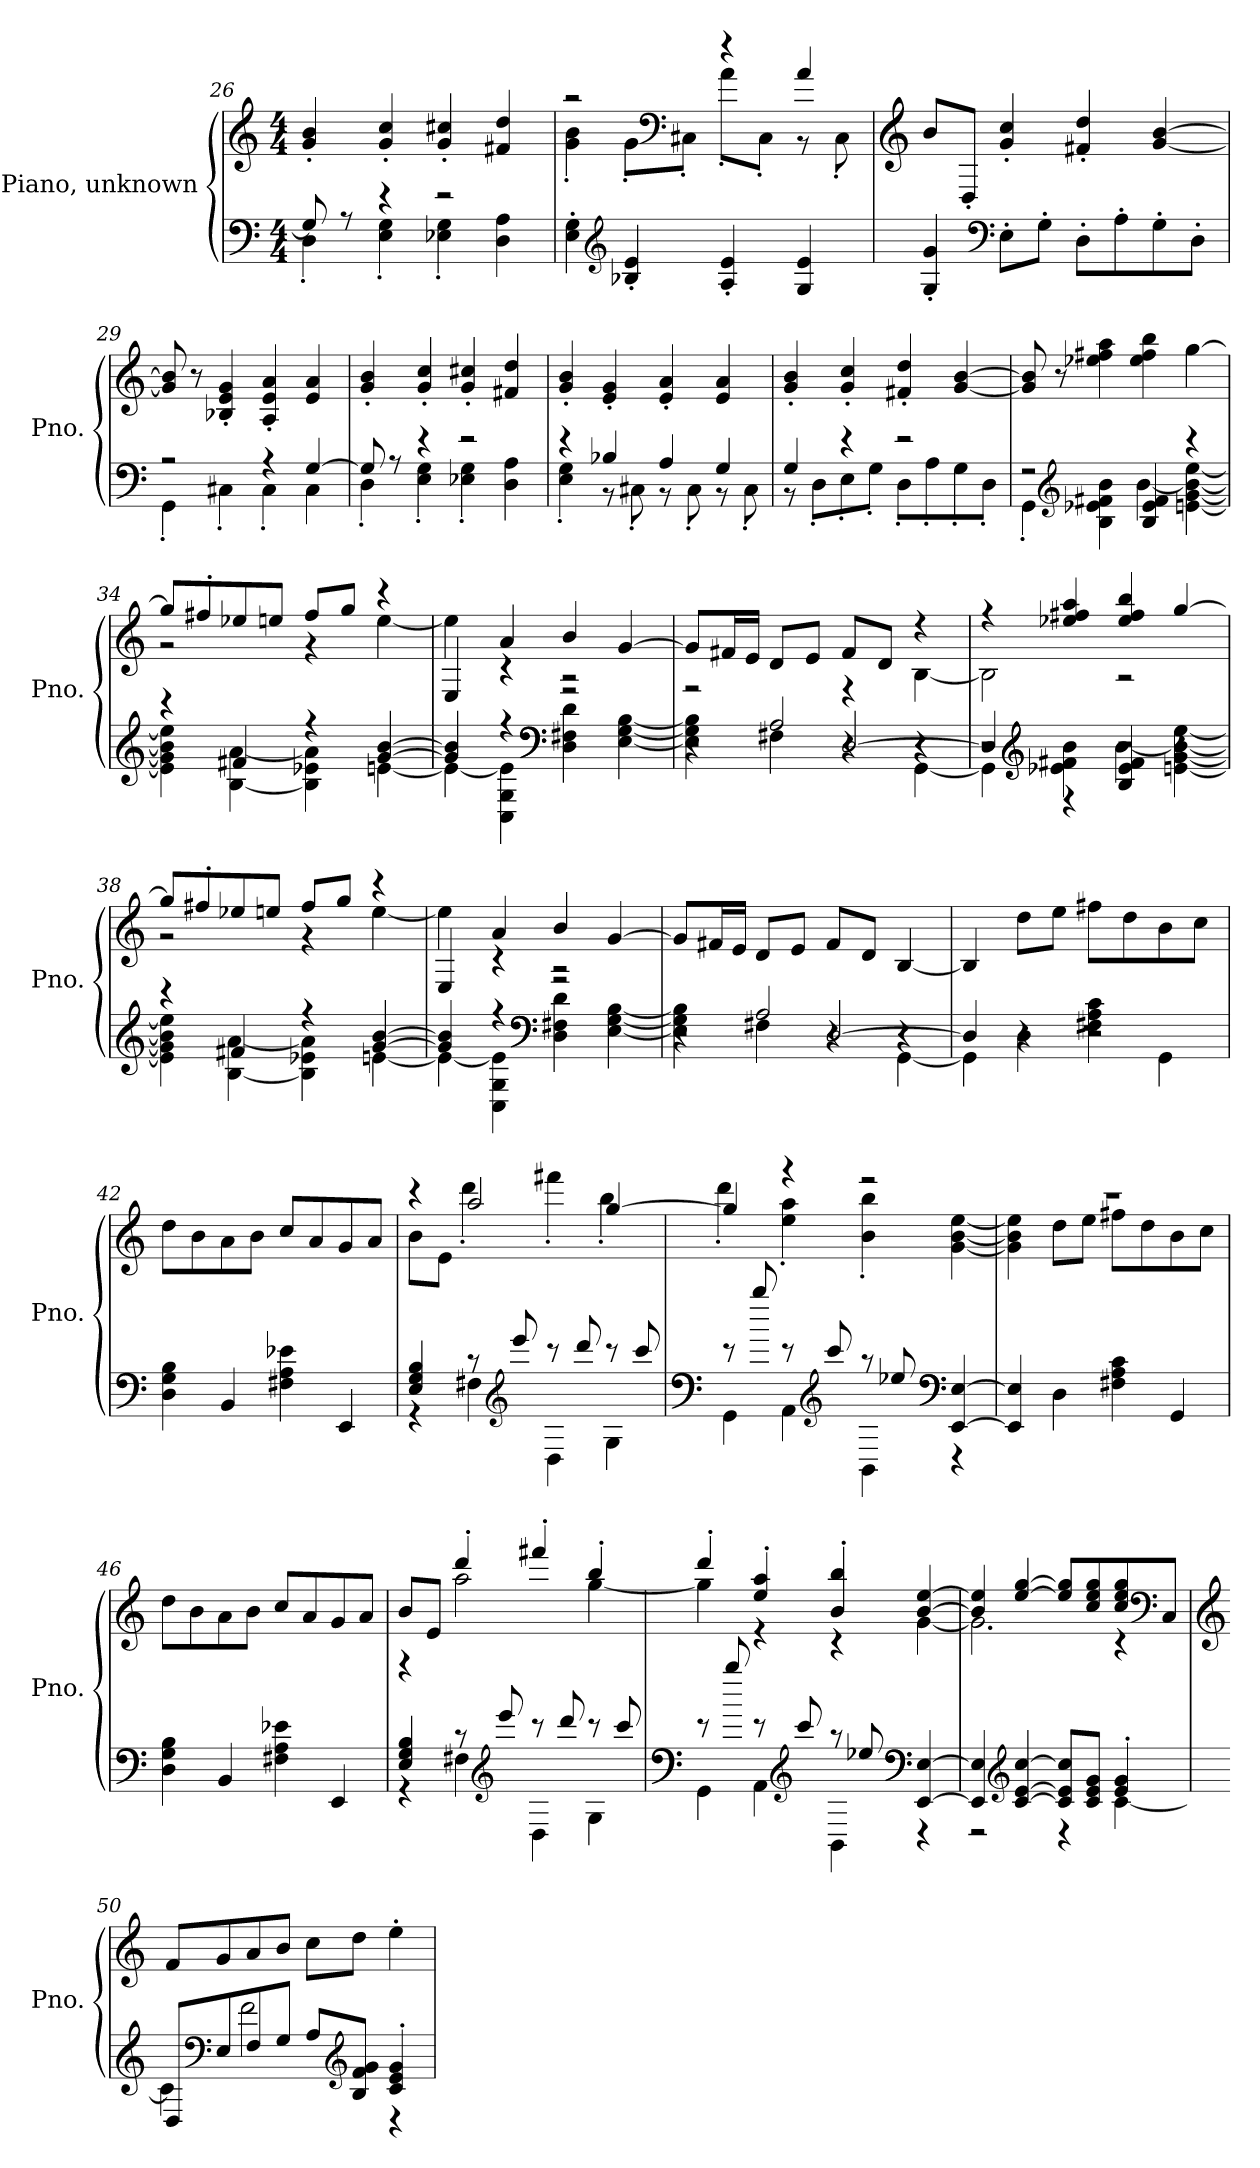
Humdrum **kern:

**kern	**kern
*part1	*part1
*staff2	*staff1
*I"Piano, unknown	*
*I'Pno.	*
*clefF4	*clefG2
*k[]	*k[]
*M4/4	*M4/4
=26	=26
*^	*
8G/]	4D'\	4g/' 4b/'
8r	.	.
4r	4E\' 4G\'	4g/' 4cc/'
2r	4E-X\' 4G\'	4g/' 4cc#X/'
.	4D\ 4A\	4f#X/ 4dd/
*v	*v	*
!!LO:LB:g=z
=27	=27
*	*^
4E\' 4G\'	2r	4g\' 4b\'
*clefG2	*	*
4B-X/' 4e/'	.	8g'\L
*	*clefF4	*
.	.	8C#X'\J
4A/' 4e/'	4r	8a'\L
.	.	8C#'\J
4G/ 4e/	4a/	8r
.	.	8C#'\
*	*v	*v
=28	=28
*	*clefG2
4G/' 4g/'	8b/L
.	8D'/J
*clefF4	*
8E'\L	4g/' 4cc/'
8G'\J	.
8D'\L	4f#X/' 4dd/'
8A'\	.
8G'\	[4g/ [4b/
8D'\J	.
=29	=29
*^	*
2r	4GG'\	8g/] 8b/]
.	.	8r
.	4C#X'\	4B-X/' 4e/' 4g/'
4r	4C#'\	4A/' 4e/' 4a/'
[4G/	4C#\	4e/ 4a/
=30	=30	=30
8G/]	4D'\	4g/' 4b/'
8r	.	.
4r	4E\' 4G\'	4g/' 4cc/'
2r	4E-X\' 4G\'	4g/' 4cc#X/'
.	4D\ 4A\	4f#X/ 4dd/
!!LO:PB:g=z
=31	=31	=31
4r	4E\' 4G\'	4g/' 4b/'
4B-X/	8r	4e/' 4g/'
.	8C#X'\	.
4A/	8r	4e/' 4a/'
.	8C#'\	.
4G/	8r	4e/ 4a/
.	8C#'\	.
=32	=32	=32
4G/	8r	4g/' 4b/'
.	8D'\L	.
4r	8E'\	4g/' 4cc/'
.	8G'\J	.
2r	8D'\L	4f#X/' 4dd/'
.	8A'\	.
.	8G'\	[4g/ [4b/
.	8D'\J	.
=33	=33	=33
2r	4GG'\	8g/] 8b/]
.	.	8r
*clefG2	*	*
.	4B\ 4e-X\ 4f#X\ 4b\	4ee-X\ 4ff#X\ 4aa\
4B/ 4e-/ 4f#/	[4b\	4ee-\ 4ff#\ 4bb\
4r	[4en\ [4g\ 4b\_ [4ee\	[4gg\
=34	=34	=34
*	*	*^
4r	4e\] 4g\] 4b\] 4ee\]	8gg/L]	2r
.	.	8ff#X'/	.
4f#X/	[4B\ [4a\	8ee-X/	.
.	.	8een/J	.
4r	4B\] 4e-X\ 4a\]	8ff#/L	4r
.	.	8gg/J	.
[4g/ [4b/	[4en\	4r	[4ee\
!!LO:LB:g=z	!!
=35	=35	=35	=35
4g/] 4b/]	4e\_	4E/	4ee\]
4r	4C\ 4G\ 4e\]	4a/	4r
*clefF4	*	*	*
2r	4D\ 4F#X\ 4d\	4b/	2r
.	[4E\ [4G\ [4B\	[4g/	.
=36	=36	=36	=36
*	*^	*	*
4r	4E\] 4G\] 4B\]	2r	8g/L]	2r
.	.	.	16f#X/L	.
.	.	.	16e/JJ	.
2A/	4F#X\	.	8d/L	.
.	.	.	8e/J	.
.	4r	[2D/	8f#/L	4r
.	.	.	8d/J	.
4r	[4GG\	.	4r	[4B\
=37	=37	=37	=37	=37
2r	4GG\]	4D/]	4r	2B\]
*clefG2	*	*	*	*
.	4e-X\ 4f#X\ 4b\	4r	4ee-X/ 4ff#X/ 4aa/	.
4B/ 4e-/ 4f#/	[4b\	2r	4ee-/ 4ff#/ 4bb/	2r
4r	[4en\ [4g\ 4b\_ [4ee\	.	[4gg/	.
*	*v	*v	*	*
=38	=38	=38	=38
4r	4e\] 4g\] 4b\] 4ee\]	8gg/L]	2r
.	.	8ff#X'/	.
4f#X/	[4B\ [4a\	8ee-X/	.
.	.	8een/J	.
4r	4B\] 4e-X\ 4a\]	8ff#/L	4r
.	.	8gg/J	.
[4g/ [4b/	[4en\	4r	[4ee\
!!LO:LB:g=z	!!
=39	=39	=39	=39
4g/] 4b/]	4e\_	4E/	4ee\]
4r	4C\ 4G\ 4e\]	4a/	4r
*clefF4	*	*	*
2r	4D\ 4F#X\ 4d\	4b/	2r
.	[4E\ [4G\ [4B\	[4g/	.
*	*	*v	*v
=40	=40	=40
*	*^	*
4r	4E\] 4G\] 4B\]	2r	8g/L]
.	.	.	16f#X/L
.	.	.	16e/JJ
2A/	4F#X\	.	8d/L
.	.	.	8e/J
.	4r	[2D/	8f#/L
.	.	.	8d/J
4r	[4GG\	.	[4B/
=41	=41	=41	=41
1r	4GG\]	4D/]	4B/]
.	4D\	4r	8dd\L
.	.	.	8ee\J
.	4F#X\ 4A\ 4c\	2r	8ff#X\L
.	.	.	8dd\
.	4GG\	.	8b\
.	.	.	8cc\J
*v	*v	*v	*
=42	=42
4D\ 4G\ 4B\	8dd\L
.	8b\
4BB/	8a\
.	8b\J
4F#X\ 4A\ 4e-X\	8cc/L
.	8a/
4EE/	8g/
.	8a/J
!!LO:LB:g=z
=43	=43
*^	*^
4E/ 4G/ 4B/	4r	4r	8b\L
.	.	.	8e\J
8r	4F#X\	2aa/	4ddd'\
*clefG2	*	*	*
8eee/	.	.	.
8r	4D\	.	4fff#X'\
8ddd/	.	.	.
8r	4G\	[4gg/	4bb'\
8ccc/	.	.	.
=44	=44	=44	=44
*clefF4	*	*	*
8r	4GG\	4gg/]	4ddd'\
8bb/	.	.	.
8r	4AA\	4r	4ee\' 4aa\'
*clefG2	*	*	*
8ccc/	.	.	.
8r	4BB\	2r	4b\' 4bb\'
8ee-X/	.	.	.
*clefF4	*	*	*
[4EE/ [4E/	4r	.	[4g\ [4b\ [4ee\
*v	*v	*	*
=45	=45	=45
4EE/] 4E/]	1r	4g\] 4b\] 4ee\]
4D\	.	8dd\L
.	.	8ee\J
4F#X\ 4A\ 4c\	.	8ff#X\L
.	.	8dd\
4GG/	.	8b\
.	.	8cc\J
*	*v	*v
=46	=46
4D\ 4G\ 4B\	8dd\L
.	8b\
4BB/	8a\
.	8b\J
4F#X\ 4A\ 4e-X\	8cc/L
.	8a/
4EE/	8g/
.	8a/J
!!LO:LB:g=z
=47	=47
*^	*^
4E/ 4G/ 4B/	4r	8b/L	4r
.	.	8e/J	.
8r	4F#X\	4ddd'/	2aa\
*clefG2	*	*	*
8eee/	.	.	.
8r	4D\	4fff#X'/	.
8ddd/	.	.	.
8r	4G\	4bb'/	[4gg\
8ccc/	.	.	.
=48	=48	=48	=48
*clefF4	*	*	*
8r	4GG\	4ddd'/	4gg\]
8bb/	.	.	.
8r	4AA\	4ee/' 4aa/'	4r
*clefG2	*	*	*
8ccc/	.	.	.
8r	4BB\	4b/' 4bb/'	4r
8ee-X/	.	.	.
*clefF4	*	*	*
[4EE/ [4E/	4r	[4b/ [4ee/	[4g\
=49	=49	=49	=49
4EE/] 4E/]	2r	4b/] 4ee/]	2.g\]
*clefG2	*	*	*
[4c/ [4e/ [4cc/	.	[4ee/ [4gg/	.
8c/] 8e/] 8cc/]L	4r	8ee/] 8gg/]L	.
8c/ 8e/ 8g/J	.	8cc/ 8ee/ 8gg/	.
4e/' 4g/'	[4c\	8cc/ 8ee/ 8gg/	4r
*	*	*clefF4	*
.	.	8C/J	.
*	*	*v	*v
!!LO:LB:g=z
=50	=50	=50
*	*	*clefG2
8D/L	4c\]	8f/L
*clefF4	*	*
8E/	.	8g/
8F/	2f\	8a/
8G/J	.	8b/J
8A/L	.	8cc\L
*clefG2	*	*
8B/ 8f/ 8g/J	.	8dd\J
4c/' 4e/' 4g/'	4r	4ee'\
*v	*v	*
=	=
*-	*-
